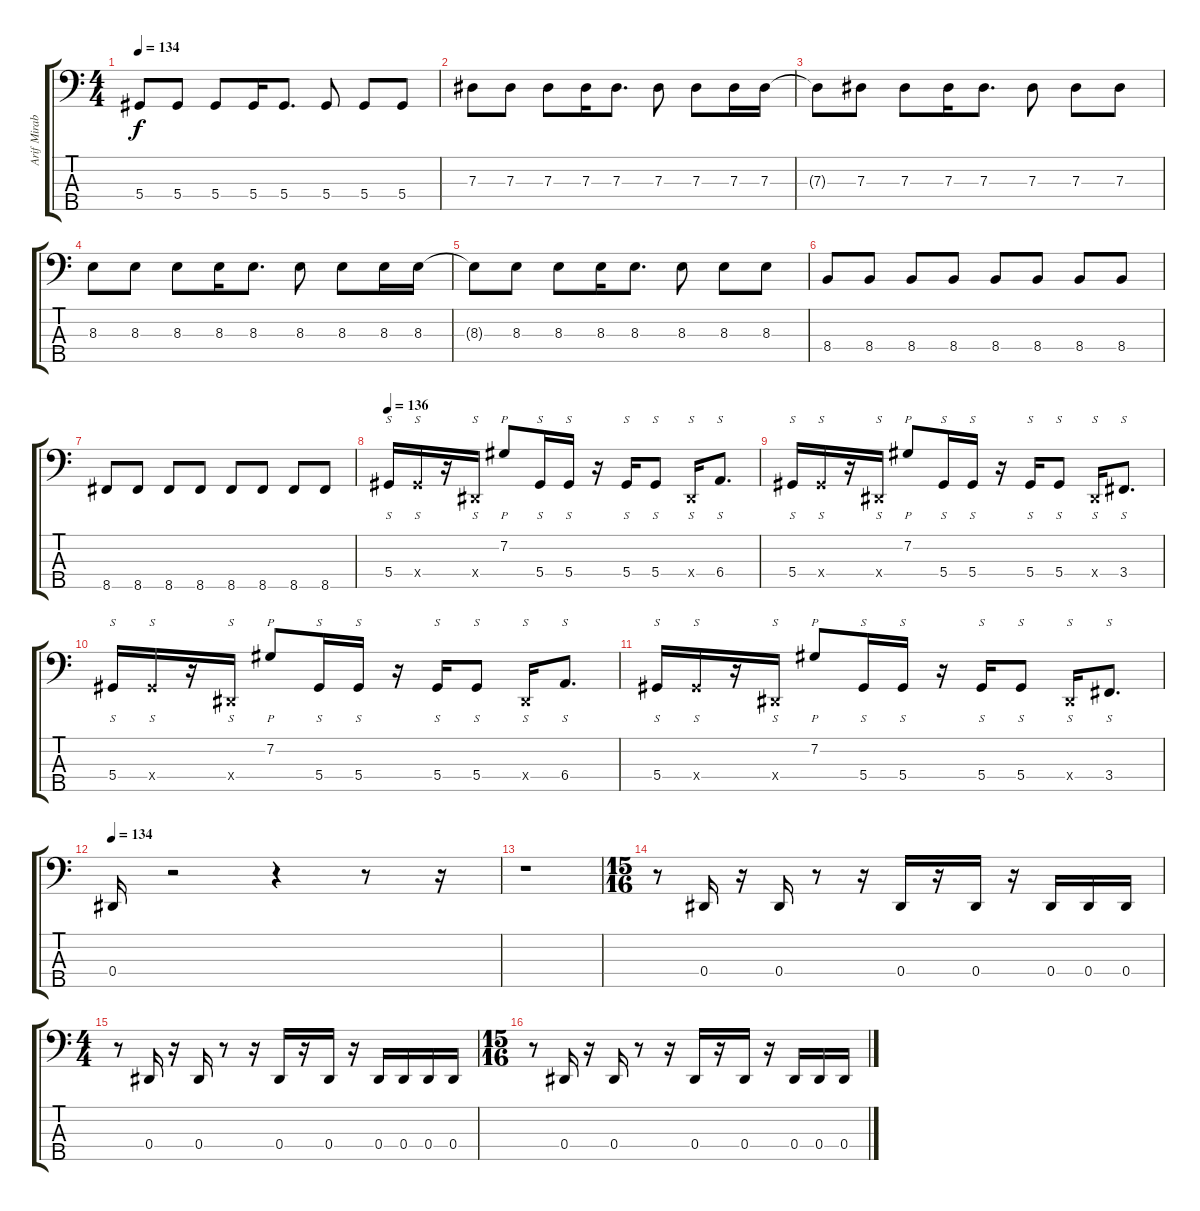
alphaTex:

\track ("Arif Mirabdolbaghi" "Arif Mirab") {instrument electricbassfinger}
\staff {score tabs}
\tuning (Gb2 Db2 Ab1 Eb1 Bb0) {hide}
\ts (4 4)
\tempo 134
\clef f4
\ks c
5.4{t}.8{dy f} 5.4.8 5.4.8 5.4.16 5.4.8{d} 5.4.8 5.4.8 5.4.8 |
7.3.8 7.3.8 7.3.8 7.3.16 7.3.8{d} 7.3.8 7.3.8 7.3.16 7.3.16 |
7.3{t}.8 7.3.8 7.3.8 7.3.16 7.3.8{d} 7.3.8 7.3.8 7.3.8 |
8.3.8 8.3.8 8.3.8 8.3.16 8.3.8{d} 8.3.8 8.3.8 8.3.16 8.3.16 |
8.3{t}.8 8.3.8 8.3.8 8.3.16 8.3.8{d} 8.3.8 8.3.8 8.3.8 |
8.4.8 8.4.8 8.4.8 8.4.8 8.4.8 8.4.8 8.4.8 8.4.8 |
8.5.8 8.5.8 8.5.8 8.5.8 8.5.8 8.5.8 8.5.8 8.5.8 |
\tempo 136
5.4.16{s instrument slapbass1} 5.4{x}.16{s} r.16 0.4{x}.16{s} 7.2.8{p} 5.4.16{s} 5.4.16{s} r.16 5.4.16{s} 5.4.8{s} 0.4{x}.16{s} 6.4.8{s d} |
5.4.16{s} 5.4{x}.16{s} r.16 0.4{x}.16{s} 7.2.8{p} 5.4.16{s} 5.4.16{s} r.16 5.4.16{s} 5.4.8{s} 0.4{x}.16{s} 3.4.8{s d} |
5.4.16{s} 5.4{x}.16{s} r.16 0.4{x}.16{s} 7.2.8{p} 5.4.16{s} 5.4.16{s} r.16 5.4.16{s} 5.4.8{s} 0.4{x}.16{s} 6.4.8{s d} |
5.4.16{s} 5.4{x}.16{s} r.16 0.4{x}.16{s} 7.2.8{p} 5.4.16{s} 5.4.16{s} r.16 5.4.16{s} 5.4.8{s} 0.4{x}.16{s} 3.4.8{s d} |
\tempo 134
0.4.16{instrument electricbassfinger} r.2 r.4 r.8 r.16 |
r.1 |
\ts (15 16)
r.8 0.4.16 r.16 0.4.16 r.8 r.16 0.4.16 r.16 0.4.16 r.16 0.4.16 0.4.16 0.4.16 |
\ts (4 4)
r.8 0.4.16 r.16 0.4.16 r.8 r.16 0.4.16 r.16 0.4.16 r.16 0.4.16 0.4.16 0.4.16 0.4.16 |
\ts (15 16)
r.8 0.4.16 r.16 0.4.16 r.8 r.16 0.4.16 r.16 0.4.16 r.16 0.4.16 0.4.16 0.4.16
